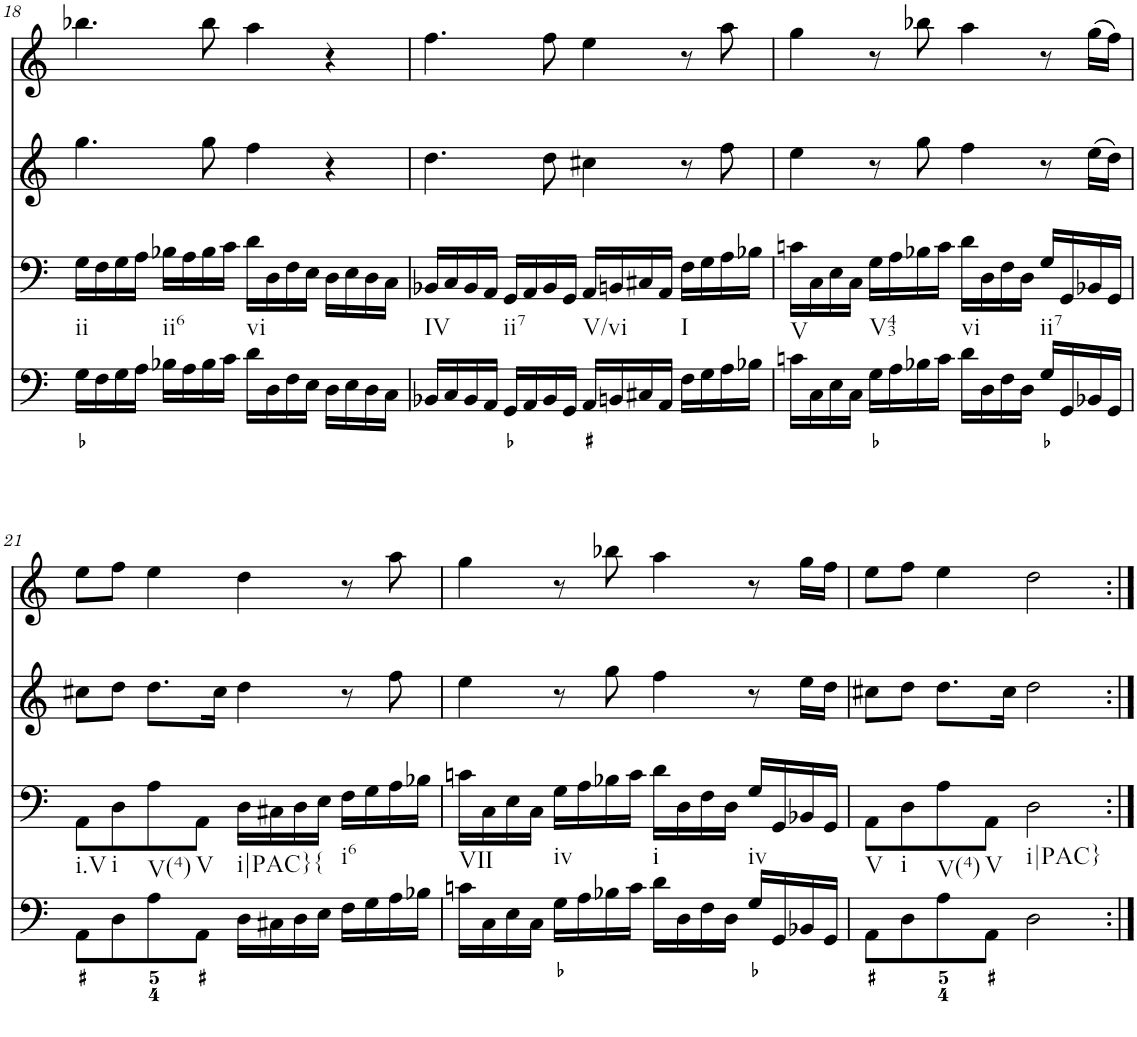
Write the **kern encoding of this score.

**kern	**kern	**kern	**kern
*part4	*part3	*part2	*part1
*staff4	*staff3	*staff2	*staff1
*I"Piano	*I"Piano	*I"Piano	*I"Piano
*I'Pno	*I'Pno	*I'Pno	*I'Pno
!!LO:PB:g=z
*clefF4	*clefF4	*clefG2	*clefG2
*k[]	*k[]	*k[]	*k[]
*M4/4	*M4/4	*M4/4	*M4/4
*met(c)	*met(c)	*met(c)	*met(c)
=18	=18	=18	=18
!	!LO:TX:b:t=ii	!	!
16G\LL	16G\LL	4.gg\	4.bb-X\
16F\	16F\	.	.
16G\	16G\	.	.
16A\JJ	16A\JJ	.	.
!	!LO:TX:b:t=ii6	!	!
16B-X\LL	16B-X\LL	.	.
16A\	16A\	.	.
16B-\	16B-\	8gg\	8bb-\
16c\JJ	16c\JJ	.	.
!	!LO:TX:b:t=vi	!	!
16d\LL	16d\LL	4ff\	4aa\
16D\	16D\	.	.
16F\	16F\	.	.
16E\JJ	16E\JJ	.	.
16D\LL	16D\LL	4r	4r
16E\	16E\	.	.
16D\	16D\	.	.
16C\JJ	16C\JJ	.	.
=19	=19	=19	=19
!	!LO:TX:b:t=IV	!	!
16BB-X/LL	16BB-X/LL	4.dd\	4.ff\
16C/	16C/	.	.
16BB-/	16BB-/	.	.
16AA/JJ	16AA/JJ	.	.
!	!LO:TX:b:t=ii7	!	!
16GG/LL	16GG/LL	.	.
16AA/	16AA/	.	.
16BB-/	16BB-/	8dd\	8ff\
16GG/JJ	16GG/JJ	.	.
!	!LO:TX:b:t=V/vi	!	!
16AA/LL	16AA/LL	4cc#X\	4ee\
16BBn/	16BBn/	.	.
16C#X/	16C#X/	.	.
16AA/JJ	16AA/JJ	.	.
!	!LO:TX:b:t=I	!	!
16F\LL	16F\LL	8r	8r
16G\	16G\	.	.
16A\	16A\	8ff\	8aa\
16B-X\JJ	16B-X\JJ	.	.
=20	=20	=20	=20
!	!LO:TX:b:t=V	!	!
16cn\LL	16cn\LL	4ee\	4gg\
16C\	16C\	.	.
16E\	16E\	.	.
16C\JJ	16C\JJ	.	.
!	!LO:TX:b:t=V43	!	!
16G\LL	16G\LL	8r	8r
16A\	16A\	.	.
16B-X\	16B-X\	8gg\	8bb-X\
16c\JJ	16c\JJ	.	.
!	!LO:TX:b:t=vi	!	!
16d\LL	16d\LL	4ff\	4aa\
16D\	16D\	.	.
16F\	16F\	.	.
16D\JJ	16D\JJ	.	.
!	!LO:TX:b:t=ii7	!	!
16G/LL	16G/LL	8r	8r
16GG/	16GG/	.	.
16BB-X/	16BB-X/	(16ee\LL	(16gg\LL
16GG/JJ	16GG/JJ	16dd\JJ)	16ff\JJ)
!!LO:LB:g=z
=21	=21	=21	=21
!	!LO:TX:b:t=i.V	!	!
8AA\L	8AA\L	8cc#X\L	8ee\L
!	!LO:TX:b:t=i	!	!
8D\	8D\	8dd\J	8ff\J
!	!LO:TX:b:t=V(4)	!	!
8A\	8A\	8.dd\L	4ee\
!	!LO:TX:b:t=V	!	!
8AA\J	8AA\J	.	.
.	.	16cc#\Jk	.
!	!LO:TX:b:t=i|PAC}{	!	!
16D\LL	16D\LL	4dd\	4dd\
16C#X\	16C#X\	.	.
16D\	16D\	.	.
16E\JJ	16E\JJ	.	.
!	!LO:TX:b:t=i6	!	!
16F\LL	16F\LL	8r	8r
16G\	16G\	.	.
16A\	16A\	8ff\	8aa\
16B-X\JJ	16B-X\JJ	.	.
=22	=22	=22	=22
!	!LO:TX:b:t=VII	!	!
16cn\LL	16cn\LL	4ee\	4gg\
16C\	16C\	.	.
16E\	16E\	.	.
16C\JJ	16C\JJ	.	.
!	!LO:TX:b:t=iv	!	!
16G\LL	16G\LL	8r	8r
16A\	16A\	.	.
16B-X\	16B-X\	8gg\	8bb-X\
16c\JJ	16c\JJ	.	.
!	!LO:TX:b:t=i	!	!
16d\LL	16d\LL	4ff\	4aa\
16D\	16D\	.	.
16F\	16F\	.	.
16D\JJ	16D\JJ	.	.
!	!LO:TX:b:t=iv	!	!
16G/LL	16G/LL	8r	8r
16GG/	16GG/	.	.
16BB-X/	16BB-X/	16ee\LL	16gg\LL
16GG/JJ	16GG/JJ	16dd\JJ	16ff\JJ
=23	=23	=23	=23
!	!LO:TX:b:t=V	!	!
8AA\L	8AA\L	8cc#X\L	8ee\L
!	!LO:TX:b:t=i	!	!
8D\	8D\	8dd\J	8ff\J
!	!LO:TX:b:t=V(4)	!	!
8A\	8A\	8.dd\L	4ee\
!	!LO:TX:b:t=V	!	!
8AA\J	8AA\J	.	.
.	.	16cc#\Jk	.
!	!LO:TX:b:t=i|PAC}	!	!
2D\	2D\	2dd\	2dd\
=:|!	=:|!	=:|!	=:|!
*-	*-	*-	*-
